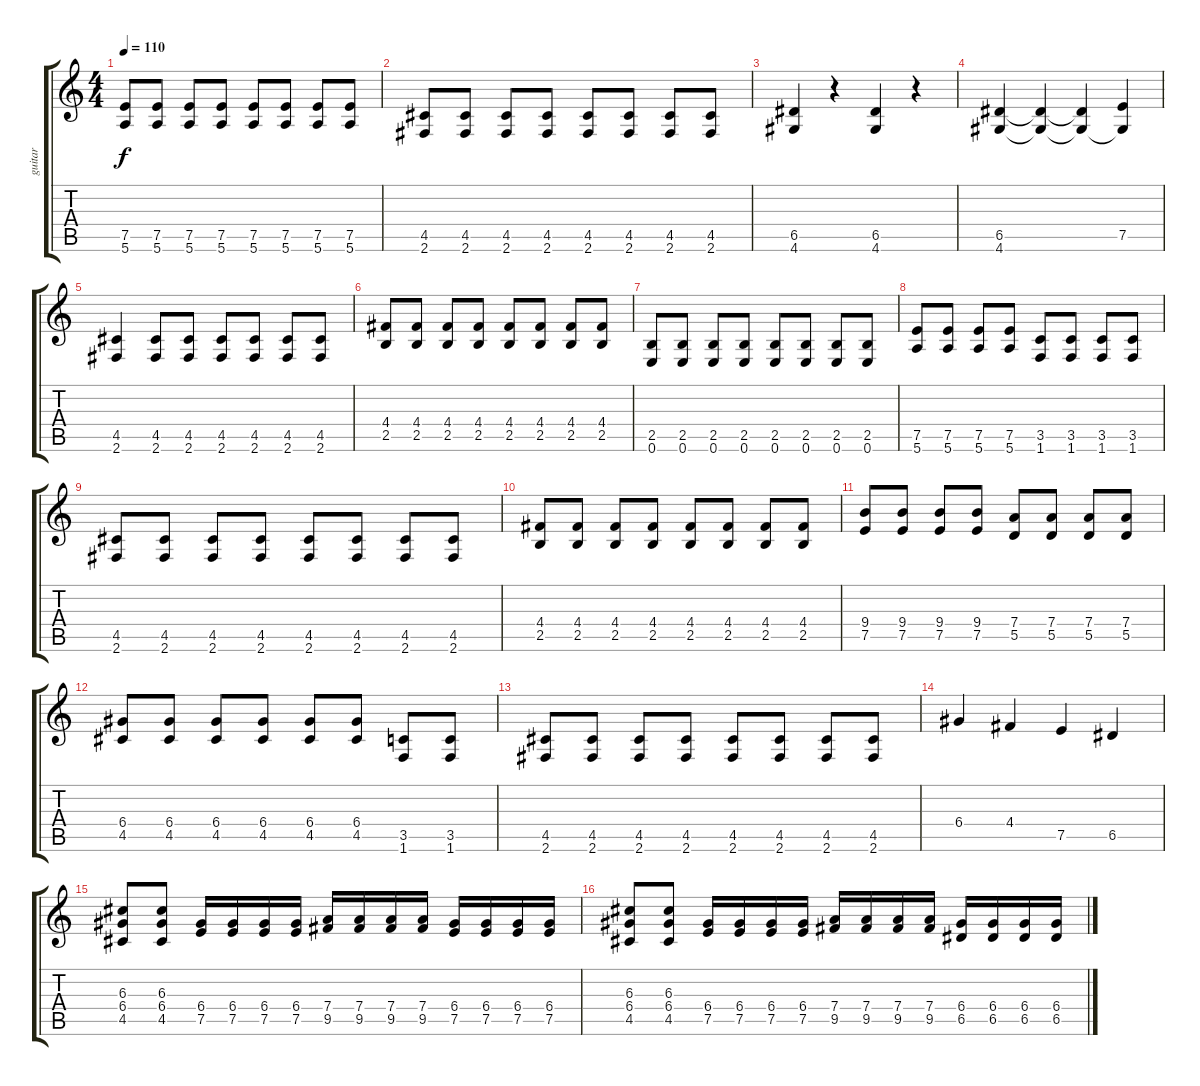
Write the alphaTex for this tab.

\track ("guitar " "guitar ") {instrument overdrivenguitar}
\staff {score tabs}
\tuning (E4 B3 G3 D3 A2 E2) {hide}
\ts (4 4)
\tempo 110
\clef g2
\ks c
(7.5 5.6).8{dy f} (7.5 5.6).8 (7.5 5.6).8 (7.5 5.6).8 (7.5 5.6).8 (7.5 5.6).8 (7.5 5.6).8 (7.5 5.6).8 |
(4.5 2.6).8 (4.5 2.6).8 (4.5 2.6).8 (4.5 2.6).8 (4.5 2.6).8 (4.5 2.6).8 (4.5 2.6).8 (4.5 2.6).8 |
(6.5 4.6).4 r.4 (6.5 4.6).4 r.4 |
(6.5 4.6).4 (6.5{t} 4.6{t}).4 (6.5{t} 4.6{t}).4 (7.5 4.6{t}).4 |
(4.5 2.6).4 (4.5 2.6).8 (4.5 2.6).8 (4.5 2.6).8 (4.5 2.6).8 (4.5 2.6).8 (4.5 2.6).8 |
(4.4 2.5).8 (4.4 2.5).8 (4.4 2.5).8 (4.4 2.5).8 (4.4 2.5).8 (4.4 2.5).8 (4.4 2.5).8 (4.4 2.5).8 |
(2.5 0.6).8 (2.5 0.6).8 (2.5 0.6).8 (2.5 0.6).8 (2.5 0.6).8 (2.5 0.6).8 (2.5 0.6).8 (2.5 0.6).8 |
(7.5 5.6).8 (7.5 5.6).8 (7.5 5.6).8 (7.5 5.6).8 (3.5 1.6).8 (3.5 1.6).8 (3.5 1.6).8 (3.5 1.6).8 |
(4.5 2.6).8 (4.5 2.6).8 (4.5 2.6).8 (4.5 2.6).8 (4.5 2.6).8 (4.5 2.6).8 (4.5 2.6).8 (4.5 2.6).8 |
(4.4 2.5).8 (4.4 2.5).8 (4.4 2.5).8 (4.4 2.5).8 (4.4 2.5).8 (4.4 2.5).8 (4.4 2.5).8 (4.4 2.5).8 |
(9.4 7.5).8 (9.4 7.5).8 (9.4 7.5).8 (9.4 7.5).8 (7.4 5.5).8 (7.4 5.5).8 (7.4 5.5).8 (7.4 5.5).8 |
(6.4 4.5).8 (6.4 4.5).8 (6.4 4.5).8 (6.4 4.5).8 (6.4 4.5).8 (6.4 4.5).8 (3.5 1.6).8 (3.5 1.6).8 |
(4.5 2.6).8 (4.5 2.6).8 (4.5 2.6).8 (4.5 2.6).8 (4.5 2.6).8 (4.5 2.6).8 (4.5 2.6).8 (4.5 2.6).8 |
6.4.4 4.4.4 7.5.4 6.5.4 |
(6.3 6.4 4.5).8 (6.3 6.4 4.5).8 (6.4 7.5).16 (6.4 7.5).16 (6.4 7.5).16 (6.4 7.5).16 (7.4 9.5).16 (7.4 9.5).16 (7.4 9.5).16 (7.4 9.5).16 (6.4 7.5).16 (6.4 7.5).16 (6.4 7.5).16 (6.4 7.5).16 |
(6.3 6.4 4.5).8 (6.3 6.4 4.5).8 (6.4 7.5).16 (6.4 7.5).16 (6.4 7.5).16 (6.4 7.5).16 (7.4 9.5).16 (7.4 9.5).16 (7.4 9.5).16 (7.4 9.5).16 (6.4 6.5).16 (6.4 6.5).16 (6.4 6.5).16 (6.4 6.5).16
